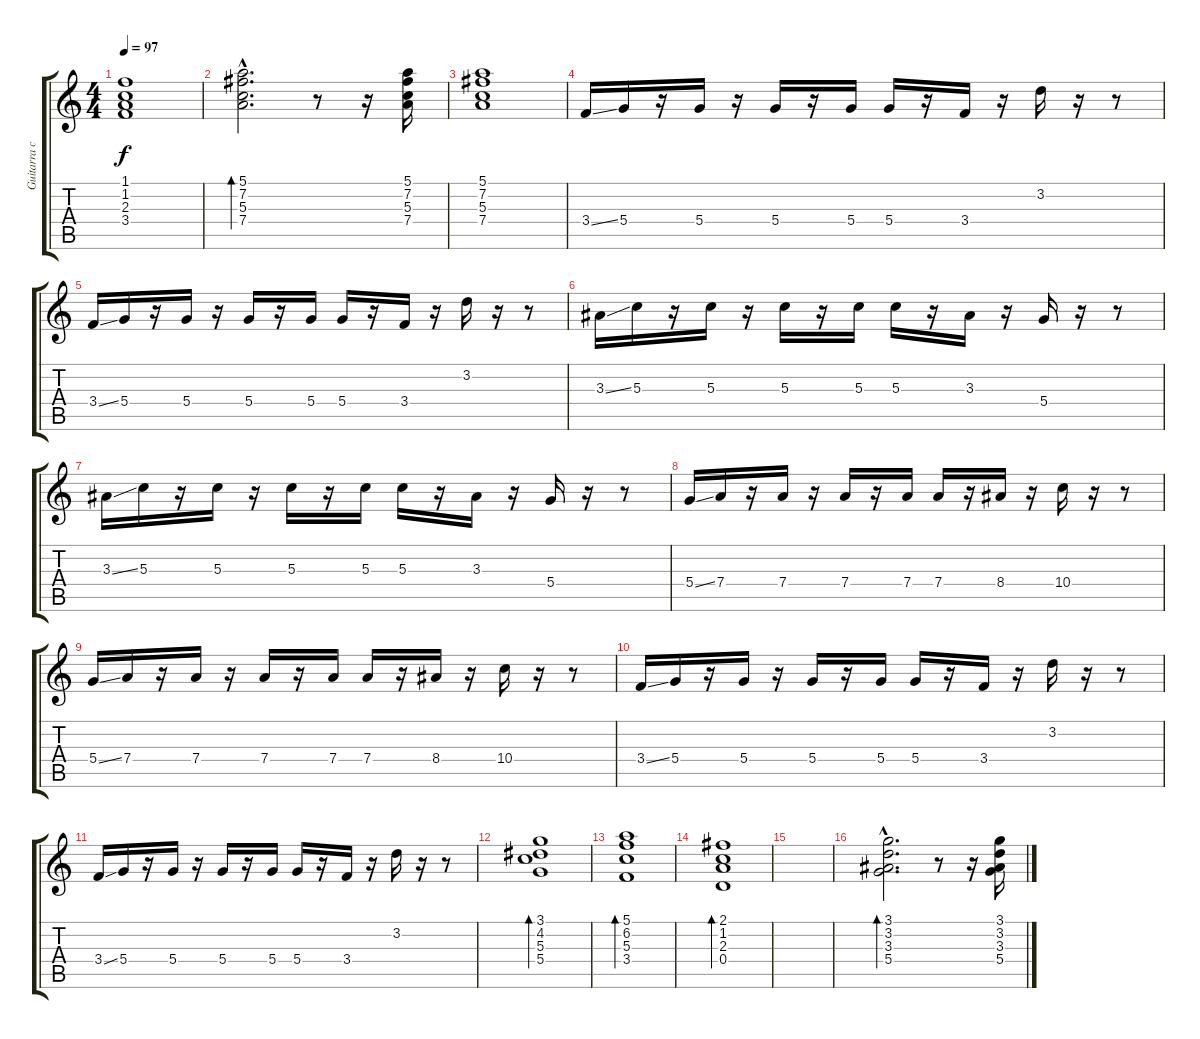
\track ("Guitarra con distor" "Guitarra c") {instrument electricguitarmuted}
\staff {score tabs}
\tuning (E4 B3 G3 D3 A2 E2) {hide}
\ts (4 4)
\tempo 97
\clef g2
\ks c
(1.1 1.2 2.3 3.4).1{dy f} |
(5.1{hac} 7.2{hac} 5.3{hac} 7.4{hac}).2{d bd 480} r.8 r.16 (5.1 7.2 5.3 7.4).16 |
(5.1 7.2 5.3 7.4).1 |
3.4{ss}.16 5.4.16 r.16 5.4.16 r.16 5.4.16 r.16 5.4.16 5.4.16 r.16 3.4.16 r.16 3.2.16 r.16 r.8 |
3.4{ss}.16 5.4.16 r.16 5.4.16 r.16 5.4.16 r.16 5.4.16 5.4.16 r.16 3.4.16 r.16 3.2.16 r.16 r.8 |
3.3{ss}.16 5.3.16 r.16 5.3.16 r.16 5.3.16 r.16 5.3.16 5.3.16 r.16 3.3.16 r.16 5.4.16 r.16 r.8 |
3.3{ss}.16 5.3.16 r.16 5.3.16 r.16 5.3.16 r.16 5.3.16 5.3.16 r.16 3.3.16 r.16 5.4.16 r.16 r.8 |
5.4{ss}.16 7.4.16 r.16 7.4.16 r.16 7.4.16 r.16 7.4.16 7.4.16 r.16 8.4.16 r.16 10.4.16 r.16 r.8 |
5.4{ss}.16 7.4.16 r.16 7.4.16 r.16 7.4.16 r.16 7.4.16 7.4.16 r.16 8.4.16 r.16 10.4.16 r.16 r.8 |
3.4{ss}.16 5.4.16 r.16 5.4.16 r.16 5.4.16 r.16 5.4.16 5.4.16 r.16 3.4.16 r.16 3.2.16 r.16 r.8 |
3.4{ss}.16 5.4.16 r.16 5.4.16 r.16 5.4.16 r.16 5.4.16 5.4.16 r.16 3.4.16 r.16 3.2.16 r.16 r.8 |
(3.1 4.2 5.3 5.4).1{bd 480} |
(5.1 6.2 5.3 3.4).1{bd 480} |
(2.1 1.2 2.3 0.4).1{bd 480} |
|
(3.1{hac} 3.2{hac} 3.3{hac} 5.4{hac}).2{d bd 480} r.8 r.16 (3.1 3.2 3.3 5.4).16
